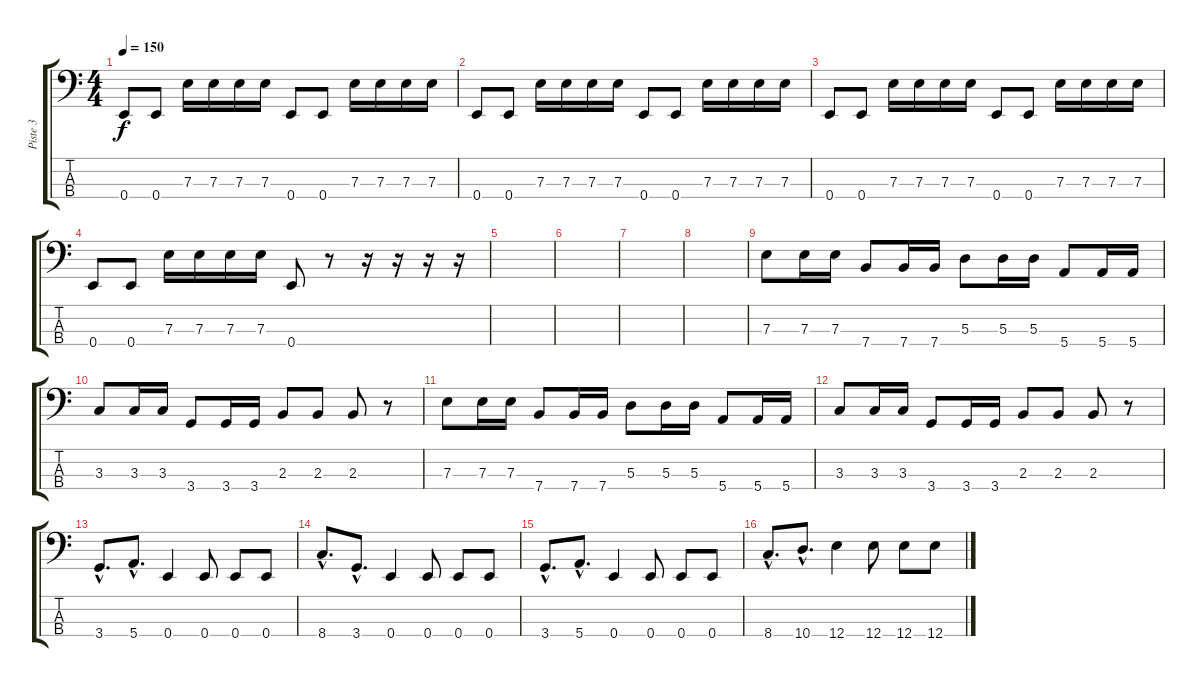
\track ("Piste 3" "Piste 3") {instrument electricbasspick}
\staff {score tabs}
\tuning (G2 D2 A1 E1) {hide}
\ts (4 4)
\tempo 150
\clef f4
\ks c
0.4.8{dy f instrument electricbasspick} 0.4.8 7.3.16 7.3.16 7.3.16 7.3.16 0.4.8 0.4.8 7.3.16 7.3.16 7.3.16 7.3.16 |
0.4.8 0.4.8 7.3.16 7.3.16 7.3.16 7.3.16 0.4.8 0.4.8 7.3.16 7.3.16 7.3.16 7.3.16 |
0.4.8 0.4.8 7.3.16 7.3.16 7.3.16 7.3.16 0.4.8 0.4.8 7.3.16 7.3.16 7.3.16 7.3.16 |
0.4.8 0.4.8 7.3.16 7.3.16 7.3.16 7.3.16 0.4.8 r.8 r.16 r.16 r.16 r.16 |
|
|
|
|
7.3.8 7.3.16 7.3.16 7.4.8 7.4.16 7.4.16 5.3.8 5.3.16 5.3.16 5.4.8 5.4.16 5.4.16 |
3.3.8 3.3.16 3.3.16 3.4.8 3.4.16 3.4.16 2.3.8 2.3.8 2.3.8 r.8 |
7.3.8 7.3.16 7.3.16 7.4.8 7.4.16 7.4.16 5.3.8 5.3.16 5.3.16 5.4.8 5.4.16 5.4.16 |
3.3.8 3.3.16 3.3.16 3.4.8 3.4.16 3.4.16 2.3.8 2.3.8 2.3.8 r.8 |
3.4{hac}.8{d} 5.4{hac}.8{d} 0.4.4 0.4.8 0.4.8 0.4.8 |
8.4{hac}.8{d} 3.4{hac}.8{d} 0.4.4 0.4.8 0.4.8 0.4.8 |
3.4{hac}.8{d} 5.4{hac}.8{d} 0.4.4 0.4.8 0.4.8 0.4.8 |
8.4{hac}.8{d} 10.4{hac}.8{d} 12.4.4 12.4.8 12.4.8 12.4.8
